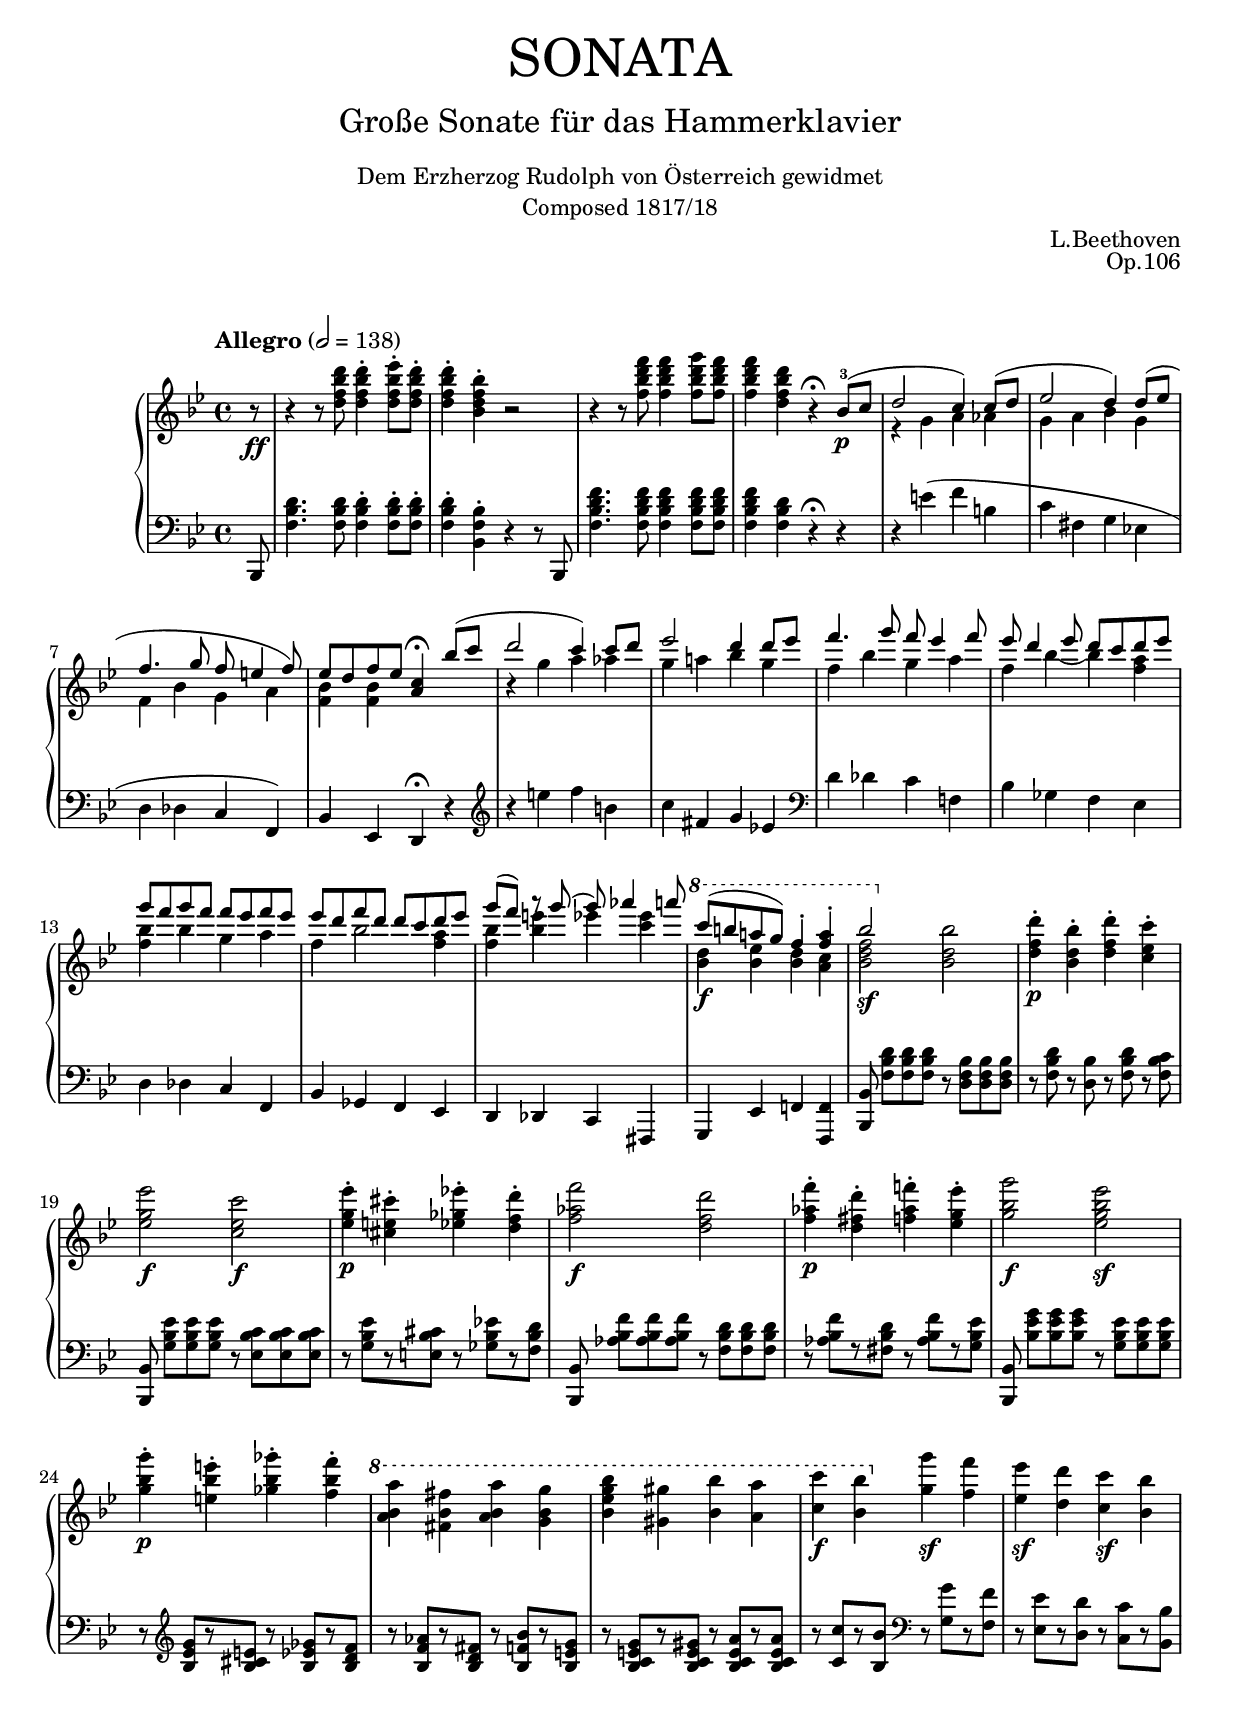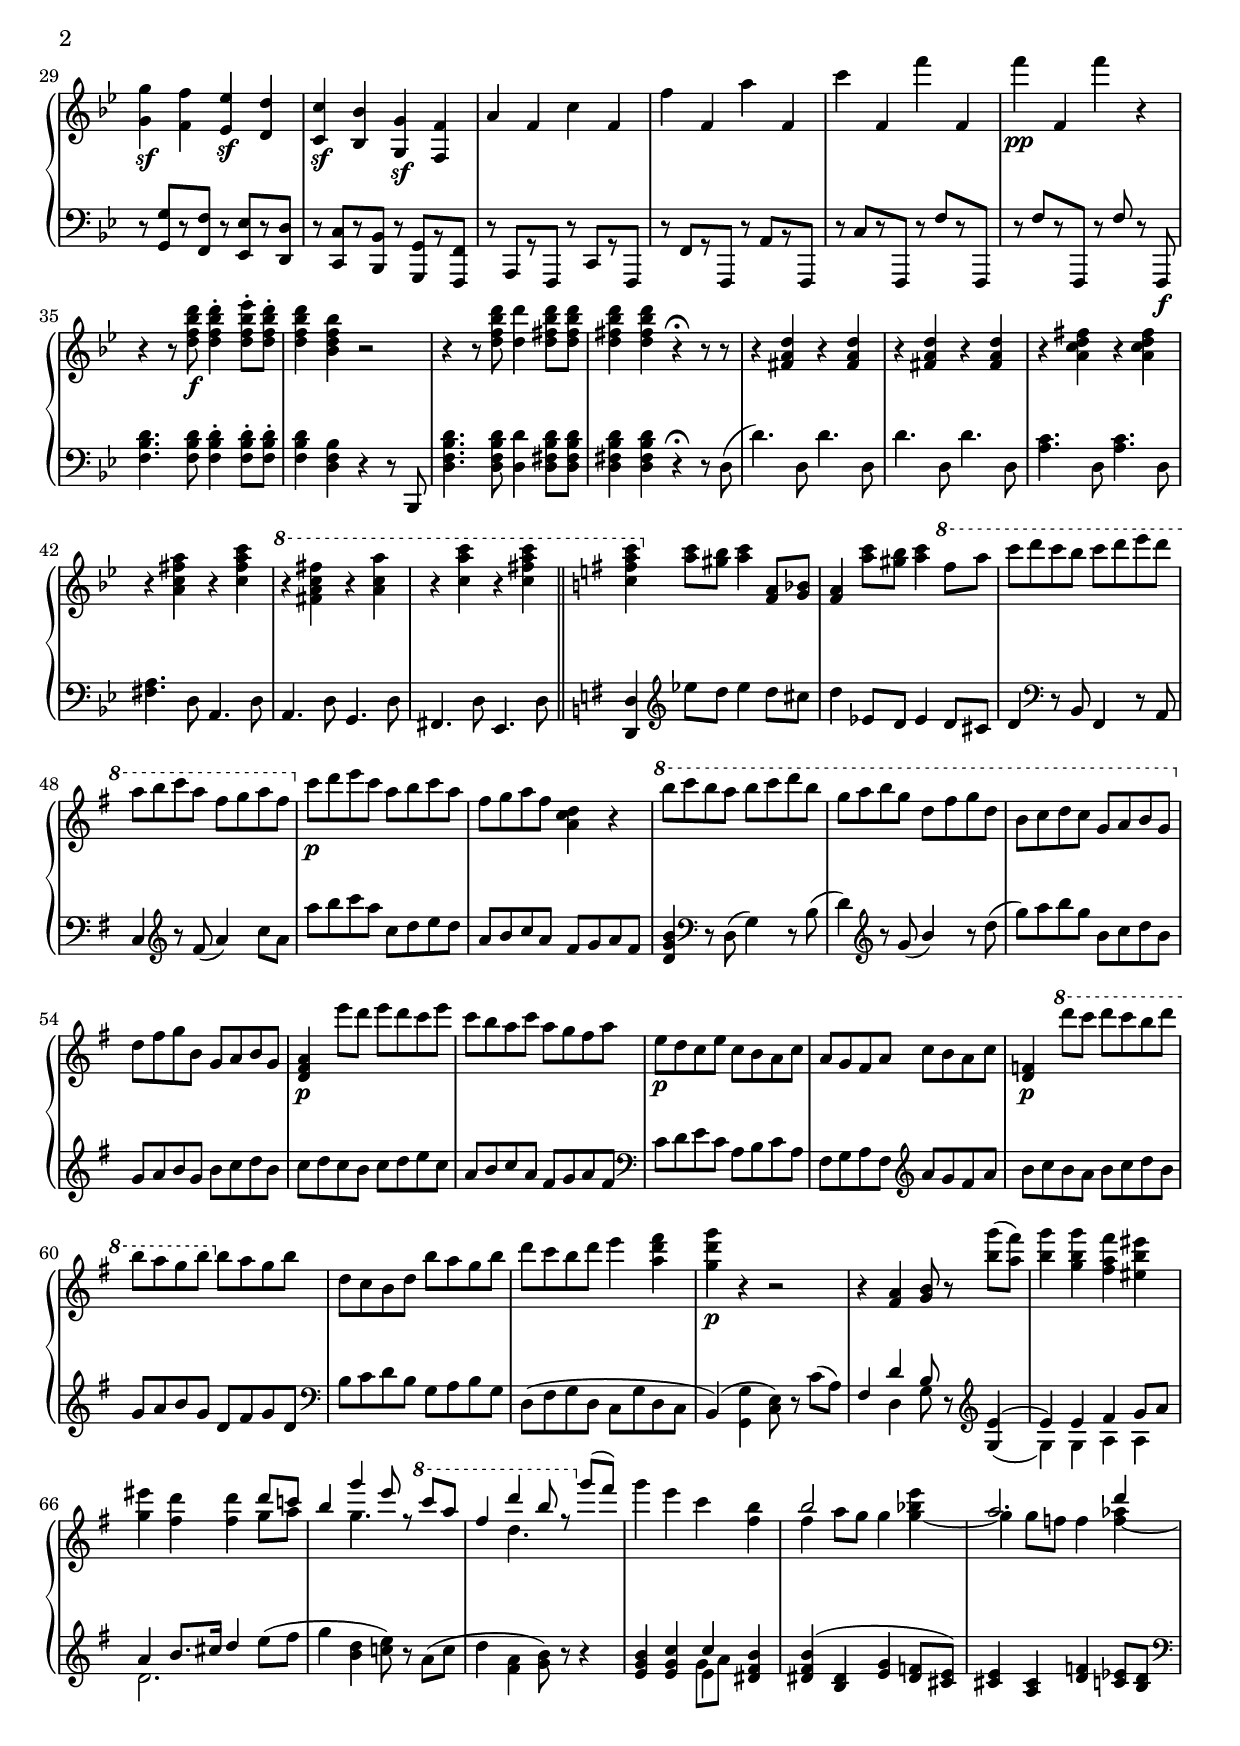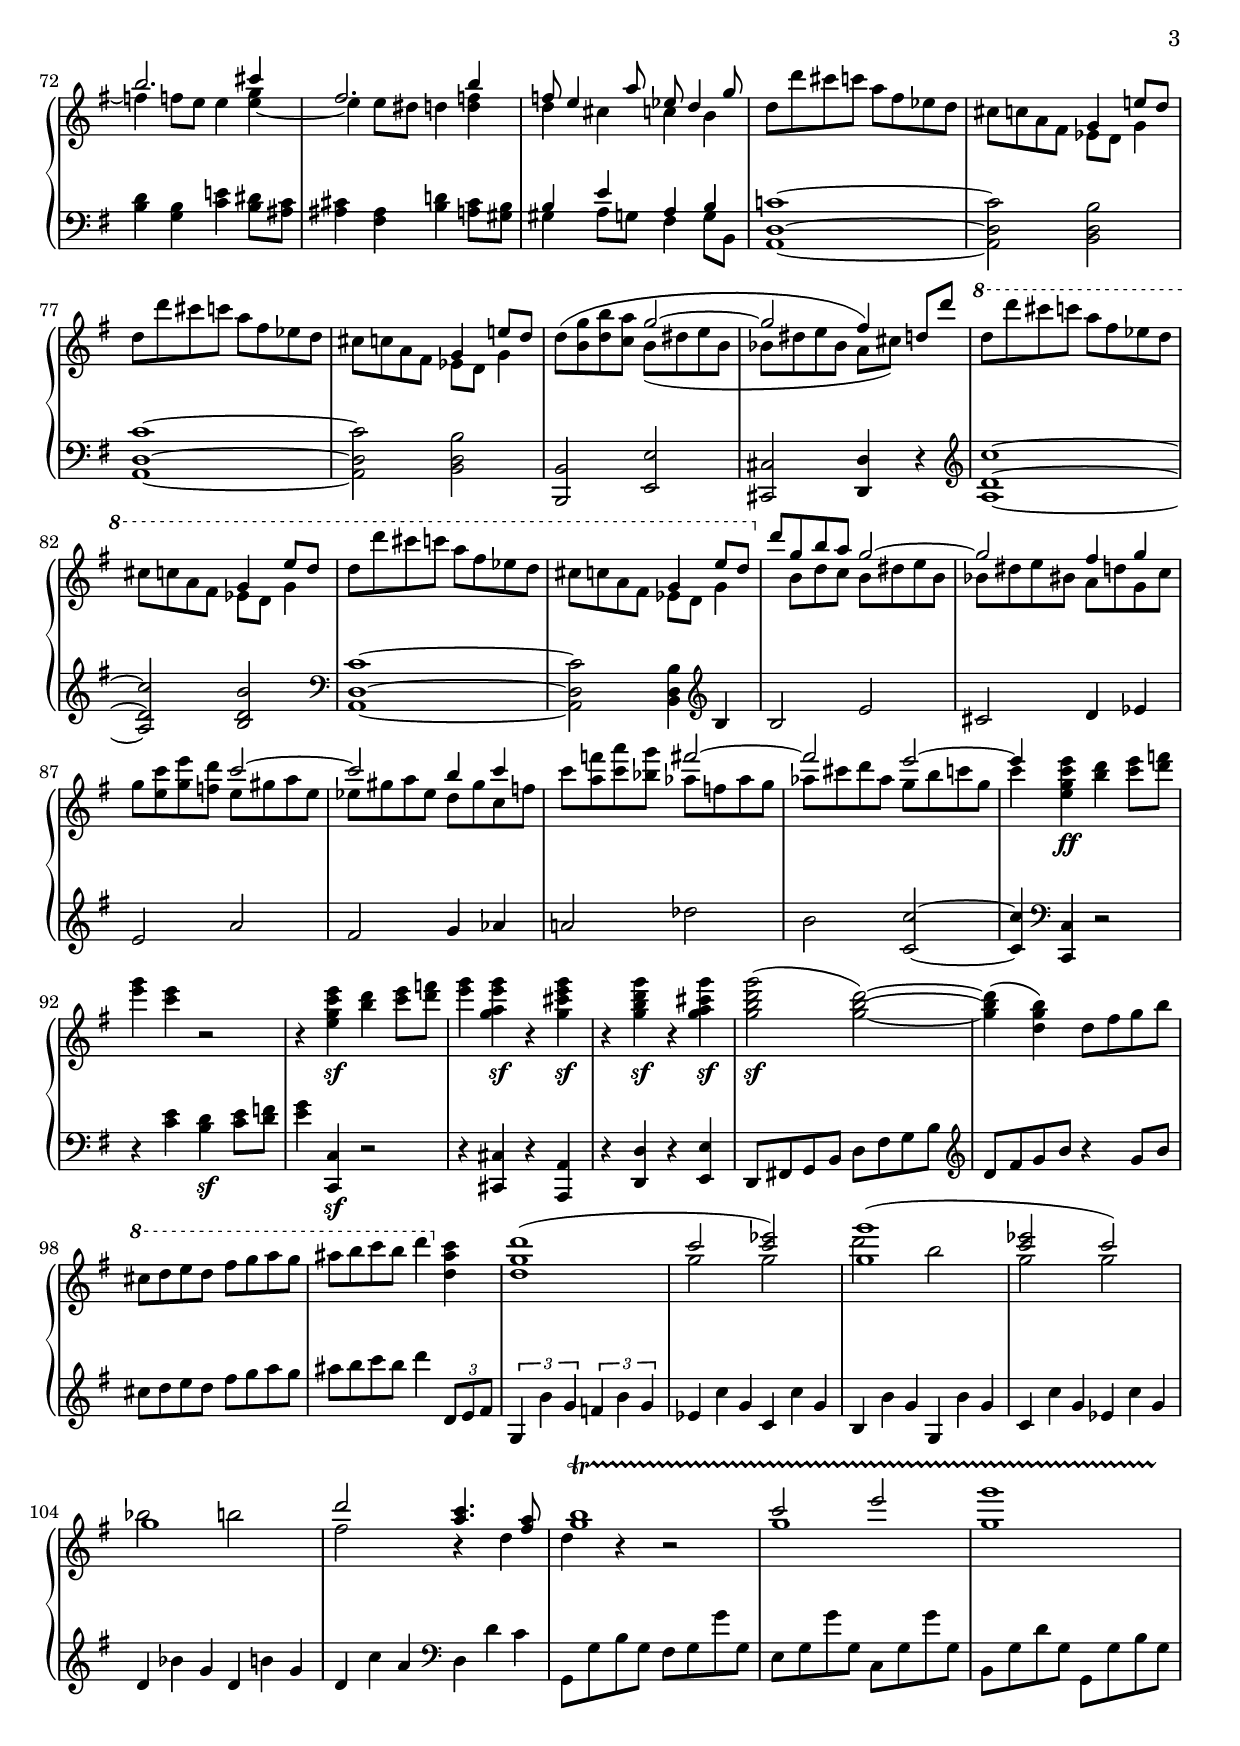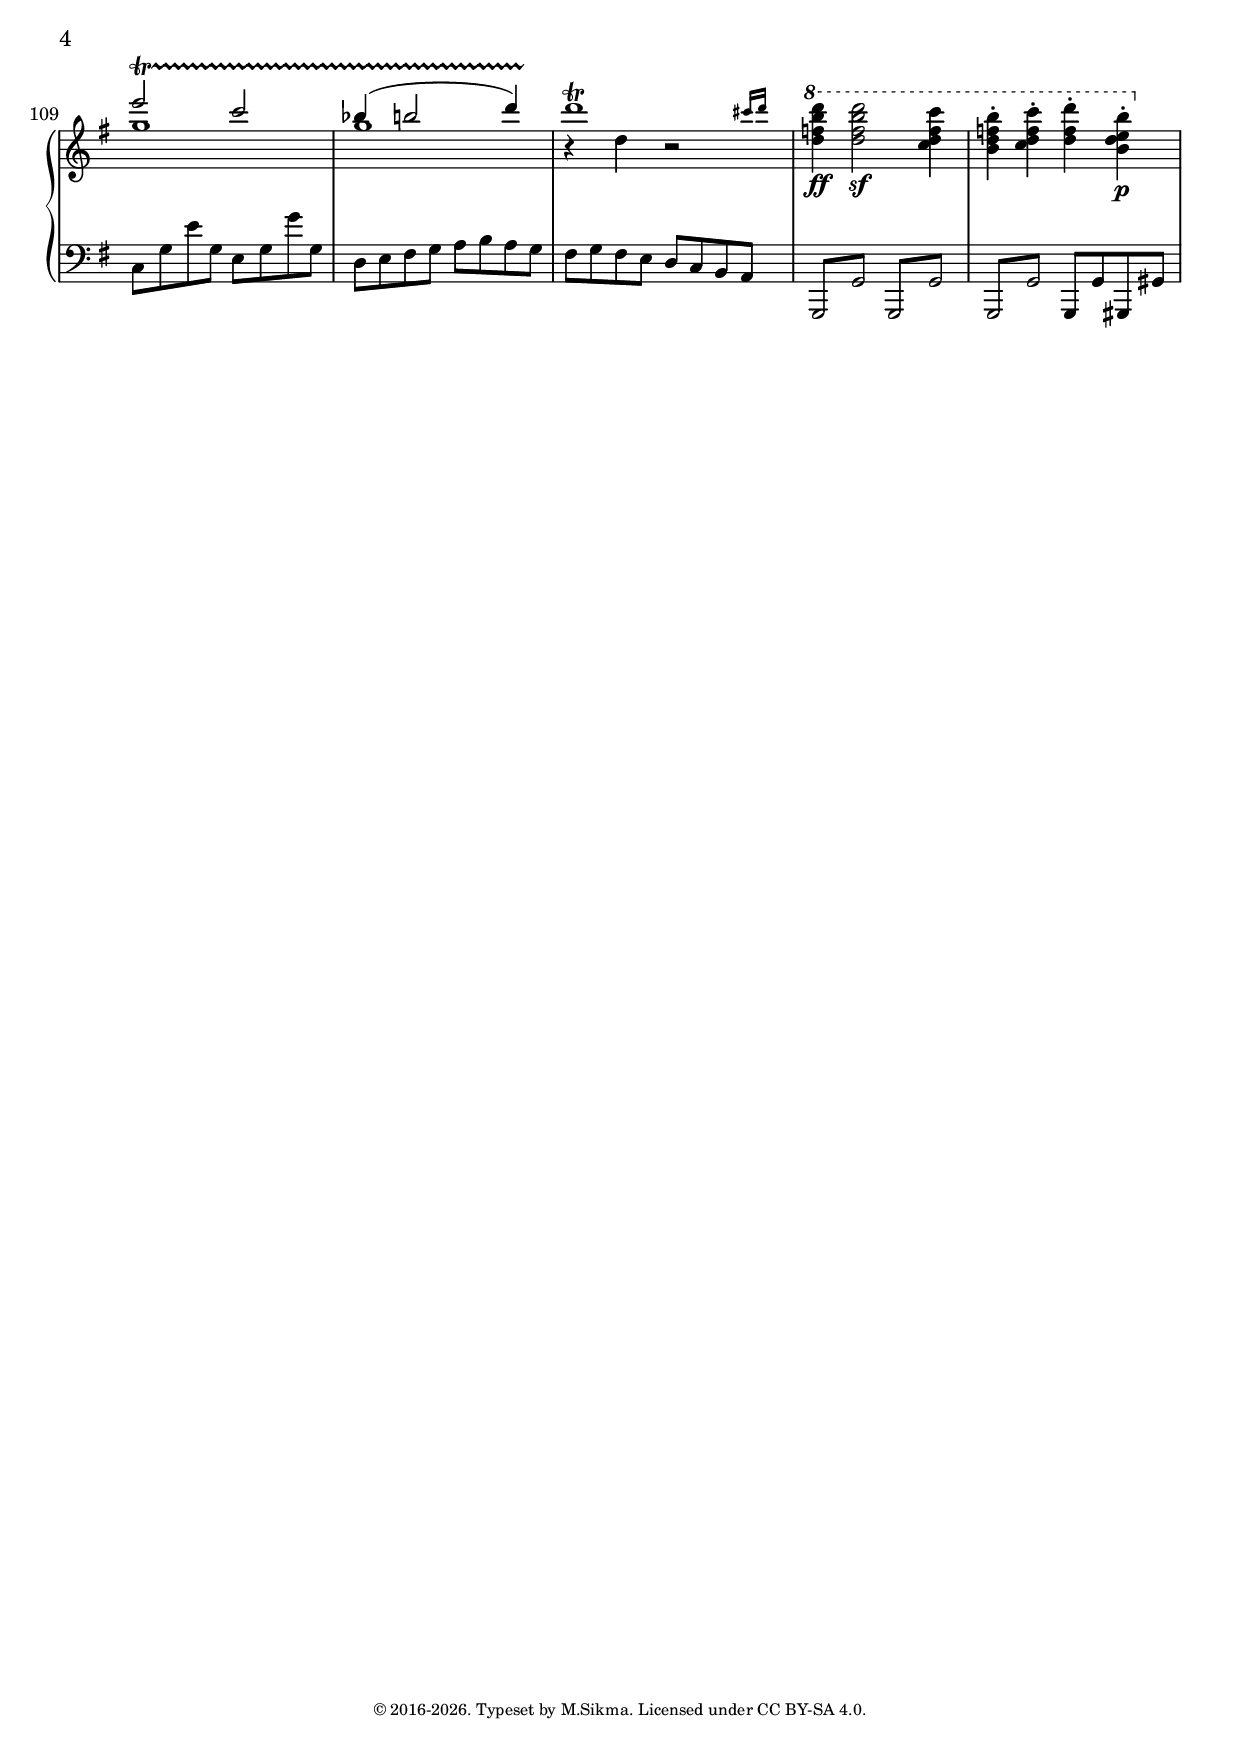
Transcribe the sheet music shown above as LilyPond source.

%===========================================================================
%    Piano Sonata Op.106 (L.Beethoven) - I
%===========================================================================
%
%    (C) 2016-2017, Michiel Sikma <michiel@sikma.org>
%    Licensed under CC BY-SA 4.0.
%
%---------------------------------------------------------------------------

\version "2.19.42"
\include "sonata-op106-includes.ily"

%---------------------------------------------------------------------------
%    I. Allegro
%---------------------------------------------------------------------------

one-section-one = {
  \key bes \major
  \time 4/4
  \partial 8
  \tempo "Allegro" 2 = 138
}

\bookpart {
  \paper {
    markup-system-spacing = \std-padding-page-one
    bookTitleMarkup = \std-title-markup-page-one
  }
  \header {
    title = "SONATA"
    subtitle = "Große Sonate für das Hammerklavier"
    composer = "L.Beethoven"
    opus = "Op.106"
    dedication = "Dem Erzherzog Rudolph von Österreich gewidmet"
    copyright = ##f
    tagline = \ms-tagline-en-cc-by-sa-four
  }
  \score {
    \new PianoStaff \with {
      \std-staff-spacing
    } <<
      \set PianoStaff.connectArpeggios = ##t
      %---------------------------------------------------------------------
      %    Right hand
      %---------------------------------------------------------------------
      \new Staff = "right" \with {
        \std-magnification
        \stdDynSize
        midiInstrument = "acoustic grand"
      } {
        \clef treble \relative c'' {
          \one-section-one
          r8\ff |
          r4 r8 <d f bes d>8 4-. <d f bes es>8-. <d f bes d>-. |
          4-. <bes d f bes>-. r2 |
          r4 r8 <f' bes d f>8 4 <f bes d g>8 <f bes d f> |
          4 <d f bes d>4 r4\fermata
          <<
            \relative c'' {
              bes8\p-3^( c
              |
              d2 c4) 8-[^( d]
              |
              es2 d4) 8-[^( es]
              |
              f4. g8\noBeam f e4 f8)
              |
              es8-[ d f es]
              s4 bes'8-[^( c]
              |
              d2 c4)
              c8-[ d]
              |
              es2 d4 d8-[ es]
              |
              f4. g8\noBeam f es4 f8
              |
              es8 d4 es8\noBeam d8-[ c d es]
              |
              g-[ f g f]
              f-[ es f es]
              |
              es-[ d f d]
              d-[ c d es]
              |
              g-[^( f)]
              a8\rest
              g8\noBeam^( 8) aes4 a8
              |
              \ottava #1
              \set Staff.ottavation = "8"
              c8^(-[\f b a! g]) f4-. <f a>-.
              |
              bes2\sf
              \ottava #0
            }
            \\
            \relative c' {
              s4
              |
              e4\rest g4 a as
              |
              g a bes g
              |
              f bes g a
              |
              <f bes>4 4 \stemUp <a c>4^\fermata \stemDown s4
              |
              b4\rest
              g'4 a aes
              |
              g a! bes g
              |
              f bes g a
              |
              f bes_~ bes <f a>
              |
              <f bes> bes g a
              |
              f4 bes2 <f a>4
              |
              <f bes>4 <bes e>4
              es <c es>
              |
              <bes d> <bes es> <bes d> <a c>
              |
              <bes d f>2
            }
          >>
          <bes d bes'>2
          |
          <d f d'>4-.\p <bes d bes'>-. <d f d'>-. <c es c'>-.
          |
          <es g es'>2\f <c es c'>2\f
          |
          <es g es'>4-.\p <cis e cis'>-. <es ges es'!>-. <d f d'>-.
          |
          <f aes f'>2\f
          % note: the \f is omitted here.
          % todo should it?
          <d f d'>2
          |
          <f aes f'>4-.\p <d fis d'>-. <f aes f'!>-. <es g es'>-.
          |
          <g bes g'>2\f <es g bes es>2\sf
          |
          <g bes g'>4-.\p <e bes' e>-. <ges bes ges'>-. <f bes f'>-.
          |
          \ottava #1
          \set Staff.ottavation = "8"
          <a bes a'>4
          <fis bes fis'>
          <a bes a'>
          <g bes g'>
          |
          <bes es g bes>
          <gis gis'>
          <bes bes'>
          <a a'>
          |
          <c c'>\f
          <bes bes'>
          \ottava #0
          <g g'>\sf
          <f f'>
          |
          <es es'>\sf
          <d d'>
          <c c'>\sf
          <bes bes'>
          |
          <g g'>\sf
          <f f'>
          <es es'>\sf
          <d d'>
          |
          <c c'>\sf
          <bes bes'>
          <g g'>\sf
          <f f'>
          |
          a' \relative c' f c \relative c' f
          |
          f \relative c' f a \relative c' f
          |
          c \relative c' f f \relative c' f
          |
          f\pp \relative c' f f r4
          |
          r4 r8
          % Note: first explicitly does not have staccato.
          <d, f bes d>8\f 4-. <d f bes es>8-.-[ <d f bes d>-.]
          |
          4 <bes d f bes>4 r2
          |
          r4 r8
          <d f bes d>8
          <d d'>4
          <d fis bes d>8-[ 8]
          |
          4 4 r4\fermata r8 r8
          |
          r4 <fis, a d>4 r4 4
          |
          r4 4 r4 4
          |
          r4 <a c d fis> r4 4
          |
          r4 <a c fis a> r4 <c fis a c>
          |
          \ottava #1
          \set Staff.ottavation = "8"
          r4 <fis a c fis> r4 <a c a'>
          |
          r4 <c a' c> r4 <c fis a c>
          |
          \bar "||"
          \key g \major
          <c fis a c>4
          \ottava #0
          <a c>8-[ <gis b>] <a c>4
          <fis, a>8-[ <g bes>]
          |
          <fis a>4
          <a' c>8-[ <gis b>] <a c>4
          \ottava #1
          \set Staff.ottavation = "8"
          fis'8-[ a]
          |
          c8-[ d c b]
          c-[ d e d]
          |
          a-[ b c a]
          fis-[ g a fis]
          |
          \ottava #0
          c\p-[ d e c]
          a-[ b c a]
          |
          fis-[ g a fis]
          <a, c d>4 r4
          |
          \ottava #1
          \set Staff.ottavation = "8"
          b''8 c b a b c d b
          |
          g a b g d fis g d
          |
          b c d c g a b g
          |
          \ottava #0
          d fis g b, g a b g
          |
          <d fis a>4\p
          e''8-[ d] e d c e
          |
          c b a c a g fis a
          |
          e\p d c e c b a c
          |
          a g fis a c b a c
          |
          <d, f>4\p
          \ottava #1
          \set Staff.ottavation = "8"
          d'''8 c d c b d
          |
          b a g b
          \ottava #0
          b, a g b
          |
          d, c b d b' a g b
          |
          d c b d e4 <a, d fis>
          |
          <g d' g>4\p r4 r2
          |
          r4 <fis, a>4 <g b>8 r8 <b' g'>8^( <a fis'>)
          |
          <b g'>4 <g b g'>4 <fis a fis'> <eis b' eis>
          |
          <g eis'> <fis d'>4 4
          <<
            \relative c''' {
              d8 c!
              |
              b4 g'4 e8 r8
              \ottava #1
              \set Staff.ottavation = "8"
              c'-[ a]
              |
              fis4 d' b8 r8
              \ottava #0
              g8-[^( fis]^)
              |
              \stemDown g4 e c <fis, b> \stemUp
              |
              b2 \stemDown s4 s4
              |
              \stemUp
              a2. d4
              |
              b2. cis4
              |
              fis,2. b4
              |
              f8\noBeam e4 a8 es8 d4 g8
              |
              s1
              |
              s2 g,4 e'!8-[ d]
              |
              s1
              |
              s2 g,4 e'!8-[ d]
              |
              \stemDown d8-[^( <b g'> <d b'> <c a'>]
              \stemUp g'2^~
              |
              g2 fis4) d!8-[ d']
              |
              s1
              |
              s2 g,4 e'8-[ d]
              |
              s1
              |
              s2 g,4 e'8-[ d]
              |
              d8-[ g, b a]
              g2^~
              |
              g2 fis4 g4
              |
              s2 c2^~
              |
              c2 b4 c4
              |
              s2 fis2^~
              |
              fis2 e2^~
              |
              e4
            }
            \\
            \relative c''' {
              g8 a
              |
              s4 g4. s4.
              |
              s4 d'4. s4.
              |
              s1
              |
              fis,4 a8-[ g] g4 <g_~ bes e>
              |
              g4 g8-[ f] f4 <f_~ aes>4
              |
              f4 f8-[ e] e4 <e_~ g>4
              |
              e4 e8-[ dis] d4 <d f>4
              |
              d4 cis4 c4 b4
              |
              d8 d' cis c a fis es d
              |
              cis c a fis
              es d
              g4
              |
              d'8 d' cis c a fis es d
              |
              cis c a fis
              es d
              g4
              |
              s2
              b8-[_( dis e b]
              |
              bes-[ dis e bes]
              a-[ cis]) s4
              |
              \ottava #1
              \set Staff.ottavation = "8"
              d'8 d' cis c a fis es d
              |
              cis c a fis
              es d
              g4
              |
              d'8 d' cis c a fis es d
              |
              cis c a fis
              es d
              g4
              \ottava #0
              |
              s8 b,8-[ d c] b-[ dis e b]
              |
              bes-[ dis e bis]
              a-[ d g, c]
              |
              g'8-[ <e c'> <g e'> <f d'>]
              e-[ gis a e]
              |
              es-[ gis a es]
              d-[ gis c, f]
              |
              % Note: original has this in the upper voice for some reason.
              c'8-[ <a f'> <c a'> <bes g'>]
              aes-[ f aes g]
              |
              aes-[ cis d aes]
              g-[ b c! g]
              |
              c4
            }
          >>
          <e g c e>4\ff <b' d> <c e>8-[ <d f>]
          |
          <e g>4 <c e> b,2\rest
          |
          b4\rest <e g c e>4\sf <b' d> <c e>8-[ <d f>]
          |
          <e g>4
          <g, a e' g>\sf \relative c'' b4\rest
          <g cis e g>\sf
          |
          \relative c'' b4\rest <g b d g>\sf
          \relative c'' b4\rest <g a cis g'>\sf
          <g b d g>2^(\sf <g_~ b^~ d^~>2)
          |
          <g b d>4^( <d g b>4)
          d8-[ fis g b]
          |
          \ottava #1
          \set Staff.ottavation = "8"
          cis-[ d e d] fis-[ g a g]
          |
          ais-[ b c b] d4
          \ottava #0
          <d,, a' c>4
          |
          <<
            \relative c'' {
              % Todo: check these slurs
              <d g d'>1^(
              |
              c'2 <c es>)
              |
              <g g'>1^(
              |
              <c es>2 c)
              |
              g1
              |
              d'2 <a c>4. <fis a>8
              |
            }
            \\
            \relative c''' {
              s1
              |
              g2 g2
              |
              d'2 b2
              |
              g2 g
              |
              bes b
              |
              fis2 b,4\rest d4
              |
            }
          >>
          |
          <<
            \relative c''' {
              b1
              |
              c2 e
              |
              g1
              |
              e2 c
              |
              bes4^( b2 d4)
            }
            \\
            \relative c''' {
              % Todo: optimize position
              \trillSpanUp
              \once \override TrillSpanner.bound-details.right.padding = #2.0
              g1\startTrillSpan
              |
              g1
              |
              g1
              |
              g1
              |
              g1
              |
              % Todo: should be a spanner?
              \afterGrace d'1\stopTrillSpan^\trill { \stemUp cis16-[ d] }
            }
            \\
            \relative c'' {
              \voiceFour d4 b4\rest b2\rest
              |
              s1
              |
              s1
              |
              s1
              |
              s1
              |
              b4\rest d4 b2\rest
            }
          >>
          |
          \ottava #1
          \set Staff.ottavation = "8"
          <d' f b d>4\ff 2\sf <c d f c'>4
          |
          <b d f b>-. <c d f c'>-. <d f d'>-. <b d e b'>\p-.
          \ottava #0
        }
      }
      %---------------------------------------------------------------------
      %    Left hand
      %---------------------------------------------------------------------
      \new Staff = "left" \with {
        \std-magnification
        \stdDynSize
        midiInstrument = "acoustic grand"
      } {
        \clef bass \relative c, {
          \one-section-one
          bes8 |
          <f'' bes d>4. 8 4-. 8-. 8-. |
          4-. <bes, f' bes>4-. r4 r8 bes,8 |
          <f'' bes d f>4. 8 4 8 8 |
          4 <f bes d>4 r4\fermata r4 |
          r4 e'4^( f b,
          |
          c fis, g es!
          |
          d des c f,)
          |
          bes es, d^\fermata r4
          |
          \clef treble r4 e'''4 f b,
          |
          c fis, g es!
          |
          \clef bass
          d des c f,!
          |
          bes ges f es
          |
          d des c f,
          |
          bes ges f es
          |
          d des c fis,
          |
          g es' f! <f, f'>
          |
          <bes bes'>8\noBeam
          <f'' bes d>8-[ 8 8]
          r8
          <d f bes>8-[ 8 8]
          |
          r8 <f bes d>8 r8 <d bes'> r8 <f bes d>8 r8 <f bes c>
          |
          <bes,, bes'>8\noBeam <g'' bes es>8-[ 8 8]
          r8 <es bes' c>8-[ 8 8]
          |
          % Note: previous notes were non-beamed, these are, as per first edition.
          r8 <g bes es>8-[ r8 <e bes' cis>] r8 <ges bes es!>-[ r8 <f bes d>]
          |
          <bes,, bes'>8\noBeam <aes'' bes f'>8-[ 8 8]
          r8 <f bes d>8-[ 8 8]
          |
          r8
          <aes bes f'>8-[ r8 <fis bes d>]
          r8 <aes bes f'>8-[ r8 <g bes es>]
          |
          <bes,, bes'>8\noBeam
          <bes'' es g>8-[ 8 8]
          r8
          <g bes es>8-[ 8 8]
          |
          r8
          \clef treble
          <bes es g>8-[ r8 <bes cis e>]
          r8 <bes es ges>8-[ r8 <bes d f>]
          |
          r8 <bes f' aes>8-[ r8 <bes d fis>]
          r8 <bes f' bes>8-[ r8 <bes e g>]
          |
          r8 <bes c e g>8-[ r8 <bes c e gis>]
          r8 <bes c e a>8-[ r8 8]
          |
          r8 <c c'>8-[ r8 <bes bes'>]
          \clef bass
          r8 <g g'>8-[ r8 <f f'>]
          |
          r8 <es es'>8-[ r8 <d d'>]
          r8 <c c'>8-[ r8 <bes bes'>]
          |
          r8 <g g'>8-[ r8 <f f'>]
          r8 <es es'>8-[ r8 <d d'>]
          |
          r8 <c c'>8-[ r8 <bes bes'>]
          r8 <g g'>8-[ r8 <f f'>]
          |
          r8 a-[ r8 f]
          r8 c'-[ r8 \relative c,, f]
          |
          r8 f-[ r8 \relative c,, f]
          r8 a-[ r8 \relative c,, f]
          |
          r8 c-[ r8 \relative c,, f]
          r8 f-[ r8 \relative c,, f]
          |
          r8 f-[ r8 \relative c,, f]
          r8 \stemUp f\noBeam r8 \relative c,, f\f \stemNeutral
          |
          <f bes d>4. 8 4-. 8-. 8-.
          |
          4 <d f bes>4 r4 r8 bes,8
          |
          <d' f bes d>4. 8 <d d'>4 <d fis bes d>8-[ 8]
          |
          4 4 r4\fermata r8 d8^(
          |
          d'4.) d,8 d'4. d,8
          |
          d'4. d,8 d'4. d,8
          |
          <a' c>4. d,8 <a' c>4. d,8
          |
          <fis a>4. d8 a4. d8
          |
          a4. d8 g,4. d'8
          |
          fis,4. d'8 es,4. d'8
          \bar "||"
          \key g \major
          <d, d'>4
          \clef treble
          es'''8-[ d] es4 d8-[ cis]
          |
          d4 es,8-[ d] es4 d8-[ cis]
          |
          d4
          \clef bass
          r8 b,8 fis4 r8 a8
          |
          c4 
          \clef treble r8
          fis'8_( a4) c8-[ a]
          |
          a'8-[ b c a]
          c,8-[ d e d]
          |
          a8-[ b c a]
          fis-[ g a fis]
          |
          <d g b>4 \clef bass r8 d,8^( g4) r8 b8^(
          |
          d4) \clef treble r8 \stemUp g8_( b4) \stemNeutral r8 d8^(
          |
          g8) a b g b, c d b
          |
          g a b g b c d b
          |
          c d c b c d e c
          |
          a b c a fis g a fis
          \clef bass
          |
          c d e c a b c a
          |
          fis g a fis \clef treble
          a' g fis a
          |
          b c b a b c d b
          |
          g a b g d fis g d
          \clef bass
          |
          b c d b g a b g
          |
          d^( fis g d c g' d c
          |
          b4)^( \stemDown <g g'> <c e>8) \stemNeutral r8 c'8-[^( a])
          |
          <<
            \relative c {
              fis4 d' b8 d,8\rest \clef treble
              e'4^(
              |
              e) e fis g8-[ a]
              |
              a4 b8.-[ cis16] d4 \stemDown e8-[^( fis]
              |
              g4 <b, d>4 <c! e>8) b8\rest a8-[^( c]
              |
              d4 <fis, a>4 <g b>8) b8\rest b4\rest
              |
              \stemUp
              <e, g b>4 <e g c>4 c'4 <dis, fis b>4
              
            }
            \\
            \relative c {
              s4 d4 g8 s8 \stemUp g4_(
              |
              \stemDown g4) g a a
              |
              d2. s4
              |
              s1
              |
              s1
              |
              s4 s4 e4
            }
            \\
            \relative c'' {
              s1
              |
              s1
              |
              s1
              |
              s1
              |
              s1
              |
              % Todo fix this voices setup
              s4 s4 \voiceFour g8-[ a]
            }
          >>
          |
          \stemNeutral
          <dis fis b>4^( <b dis>4 <e g> <dis f>8-[ <cis e>])
          |
          <cis e>4 <a cis> <d f> <c es>8-[ <b d>]
          \clef bass
          |
          <b d>4 <g b> <c e!> <b dis>8-[ <ais c>]
          |
          <ais cis>4 <fis ais> <b d!> <a! cis>8-[ <gis b>]
          |
          <<
            \relative c' {
              b4 e4 a, b
            }
            \\
            \relative c' {
              gis4 a8-[ g] fis4 g8-[ b,]
            }
          >>
          |
          <a,_~ d^~ c'!^~>1
          |
          <a d c'>2 <b d b'>2
          |
          <a_~ d^~ c'^~>1
          |
          <a d c'>2 <b d b'>2
          |
          <b, b'>2 <e e'>
          |
          <cis cis'> <d d'>4 r4
          |
          \clef treble
          <a''_~ d^~ c'^~>1
          |
          <a d c'>2 <b d b'>2
          |
          \clef bass
          <a,_~ d^~ c'^~>1
          |
          <a d c'>2 <b d b'>4
          \clef treble
          b'4
          |
          b2 e
          |
          cis d4 es
          |
          e2 a
          |
          fis g4 aes4
          |
          a!2 des
          |
          b2 <c,_~ c'^~>2
          |
          <c c'>4 \clef bass
          <c,, c'>4 r2
          |
          r4 <c'' e>4 <b d>4\sf <c e>8-[ <d f>]
          |
          <e g>4
          <c,, c'>4\sf r2
          |
          r4 <cis cis'>4 r4 <a a'>
          |
          r4 <d d'> r4 <e e'>
          |
          d8-[ fis! g b]
          d8-[ fis g b]
          |
          \clef treble
          d8-[ fis g b]
          r4 g8-[ b]
          |
          cis-[ d e d]
          fis-[ g a g]
          |
          ais-[ b c b]
          d4
          \tuplet 3/2 { d,,8-[ e fis] }
          |
          \tupletUp
          \tuplet 3/2 { g,4 b' g }
          \tuplet 3/2 { f b g }
          |
          \implicitTuplets
          \hideTupletBracket
          \clef treble
          \tuplet 3/2 { es c' g }
          \tuplet 3/2 { c, c' g }
          |
          \tuplet 3/2 { b, b' g }
          \tuplet 3/2 { g, b' g }
          |
          \tuplet 3/2 { c, c' g }
          \tuplet 3/2 { es c' g }
          |
          \tuplet 3/2 { d bes' g }
          \tuplet 3/2 { d b' g }
          |
          \tuplet 3/2 { d c' a }
          \clef bass
          \tuplet 3/2 { d,, d' c }
          |
          g,8 g' b g fis g g' g,
          |
          e g g' g, c, g' g' g,
          |
          b, g' d' g, g, g' b g
          |
          c, g' e' g, e g g' g,
          |
          d e fis g a b a g
          |
          fis g fis e d c b a
          |
          \repeat tremolo 2 { g,8 g' }
          \repeat tremolo 2 { g,8 g' }
          |
          \repeat tremolo 2 { g,8 g' }
          g,8-[ g' gis, gis']
        }
      }
    >>
    \layout {
      \context {
        \Score
        % Set the score to a default note value of one crotchet.
        \override SpacingSpanner.common-shortest-duration = #(ly:make-moment 1/8)
        \consists #Span_stem_engraver
      }
    }
    \midi {
      \tempo 4 = 60
    }
  }
}
